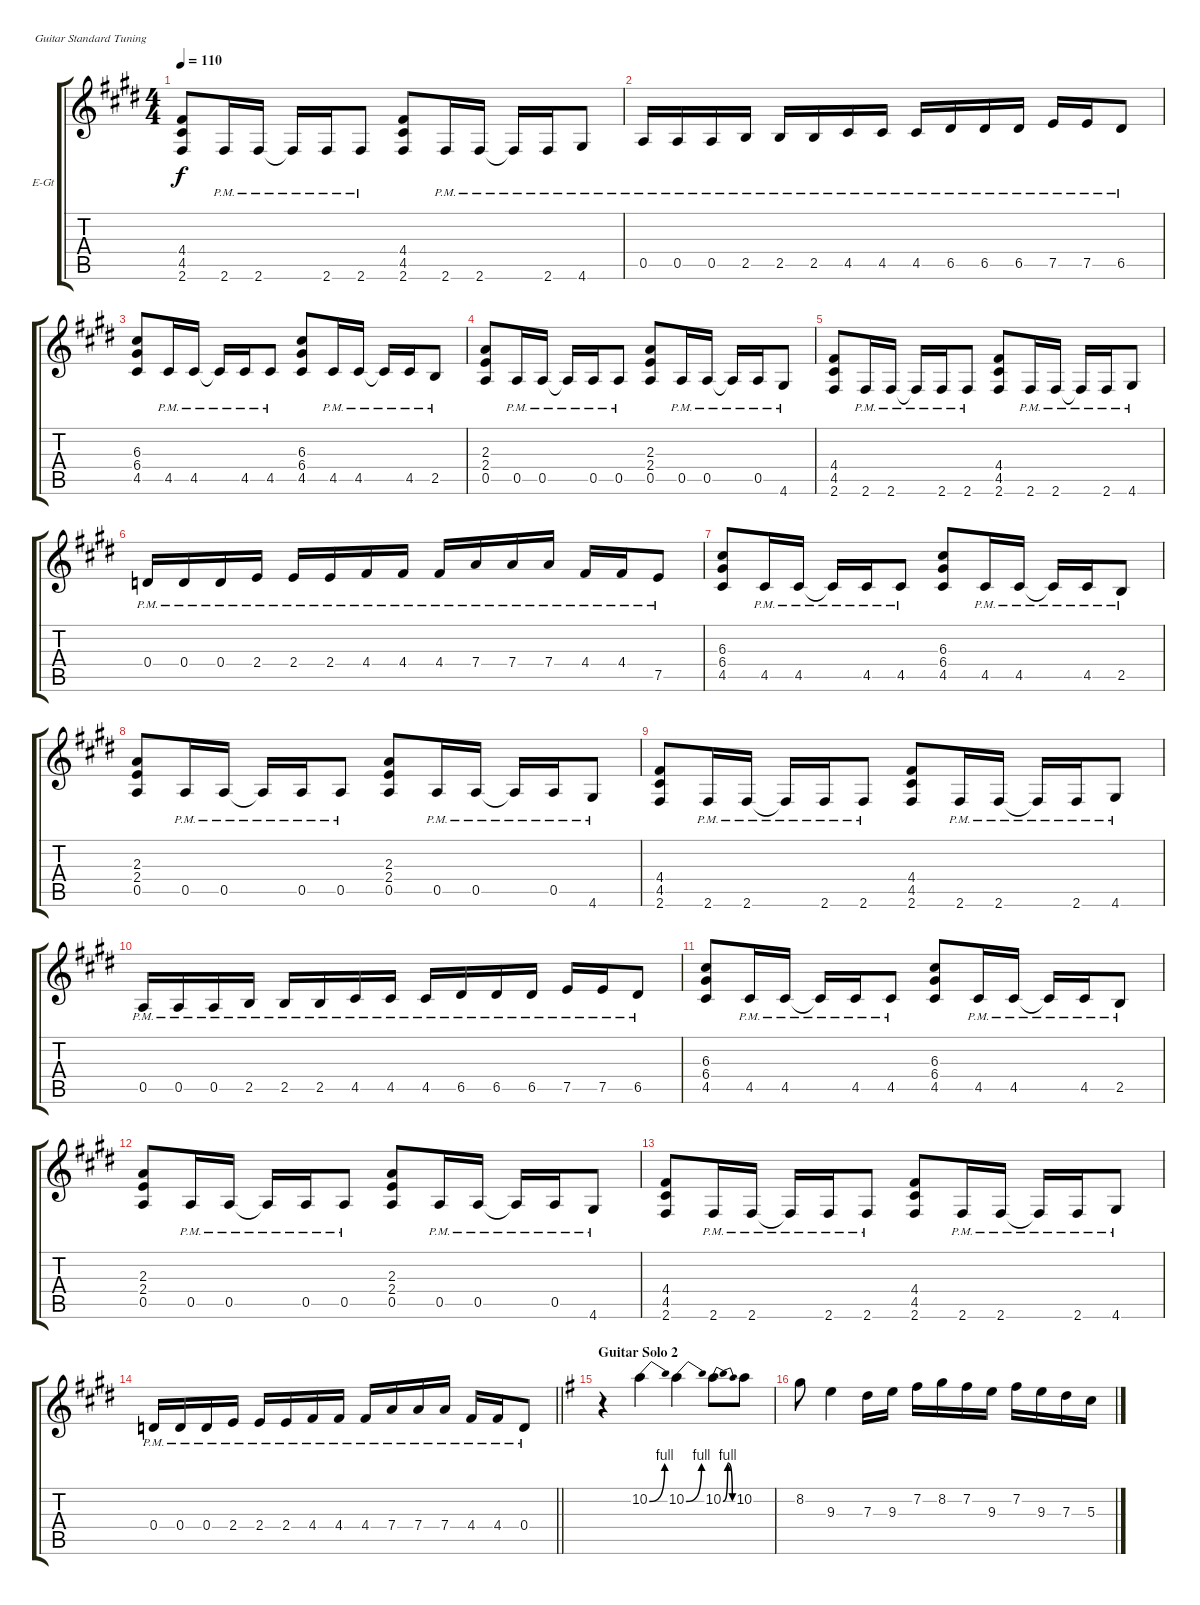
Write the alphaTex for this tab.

\bracketExtendMode groupsimilarinstruments
\firstSystemTrackNameOrientation horizontal
\otherSystemsTrackNameOrientation horizontal
\track ("Гитара 1" "E-Gt") {instrument distortionguitar}
\staff {score tabs}
\tuning (E4 B3 G3 D3 A2 E2)
\ts (4 4)
\tempo 110
\clef g2
\ks c#minor
(2.6 4.5 4.4).8{dy f} 2.6{pm}.16 2.6{pm}.16 2.6{pm t}.16 2.6{pm}.16 2.6{pm}.8 (2.6 4.5 4.4).8 2.6{pm}.16 2.6{pm}.16 2.6{pm t}.16 2.6{pm}.16 4.6{pm}.8 |
0.5{pm}.16 0.5{pm}.16 0.5{pm}.16 2.5{pm}.16 2.5{pm}.16 2.5{pm}.16 4.5{pm}.16 4.5{pm}.16 4.5{pm}.16 6.5{pm}.16 6.5{pm}.16 6.5{pm}.16 7.5{pm}.16 7.5{pm}.16 6.5{pm}.8 |
(4.5 6.4 6.3).8 4.5{pm}.16 4.5{pm}.16 4.5{pm t}.16 4.5{pm}.16 4.5{pm}.8 (4.5 6.4 6.3).8 4.5{pm}.16 4.5{pm}.16 4.5{pm t}.16 4.5{pm}.16 2.5{pm}.8 |
(0.5 2.4 2.3).8 0.5{pm}.16 0.5{pm}.16 0.5{pm t}.16 0.5{pm}.16 0.5{pm}.8 (0.5 2.4 2.3).8 0.5{pm}.16 0.5{pm}.16 0.5{pm t}.16 0.5{pm}.16 4.6{pm}.8 |
(2.6 4.5 4.4).8 2.6{pm}.16 2.6{pm}.16 2.6{pm t}.16 2.6{pm}.16 2.6{pm}.8 (2.6 4.5 4.4).8 2.6{pm}.16 2.6{pm}.16 2.6{pm t}.16 2.6{pm}.16 4.6{pm}.8 |
0.4{pm}.16 0.4{pm}.16 0.4{pm}.16 2.4{pm}.16 2.4{pm}.16 2.4{pm}.16 4.4{pm}.16 4.4{pm}.16 4.4{pm}.16 7.4{pm}.16 7.4{pm}.16 7.4{pm}.16 4.4{pm}.16 4.4{pm}.16 7.5{pm}.8 |
(4.5 6.4 6.3).8 4.5{pm}.16 4.5{pm}.16 4.5{pm t}.16 4.5{pm}.16 4.5{pm}.8 (4.5 6.4 6.3).8 4.5{pm}.16 4.5{pm}.16 4.5{pm t}.16 4.5{pm}.16 2.5{pm}.8 |
(0.5 2.4 2.3).8 0.5{pm}.16 0.5{pm}.16 0.5{pm t}.16 0.5{pm}.16 0.5{pm}.8 (0.5 2.4 2.3).8 0.5{pm}.16 0.5{pm}.16 0.5{pm t}.16 0.5{pm}.16 4.6{pm}.8 |
(2.6 4.5 4.4).8 2.6{pm}.16 2.6{pm}.16 2.6{pm t}.16 2.6{pm}.16 2.6{pm}.8 (2.6 4.5 4.4).8 2.6{pm}.16 2.6{pm}.16 2.6{pm t}.16 2.6{pm}.16 4.6{pm}.8 |
0.5{pm}.16 0.5{pm}.16 0.5{pm}.16 2.5{pm}.16 2.5{pm}.16 2.5{pm}.16 4.5{pm}.16 4.5{pm}.16 4.5{pm}.16 6.5{pm}.16 6.5{pm}.16 6.5{pm}.16 7.5{pm}.16 7.5{pm}.16 6.5{pm}.8 |
(4.5 6.4 6.3).8 4.5{pm}.16 4.5{pm}.16 4.5{pm t}.16 4.5{pm}.16 4.5{pm}.8 (4.5 6.4 6.3).8 4.5{pm}.16 4.5{pm}.16 4.5{pm t}.16 4.5{pm}.16 2.5{pm}.8 |
(0.5 2.4 2.3).8 0.5{pm}.16 0.5{pm}.16 0.5{pm t}.16 0.5{pm}.16 0.5{pm}.8 (0.5 2.4 2.3).8 0.5{pm}.16 0.5{pm}.16 0.5{pm t}.16 0.5{pm}.16 4.6{pm}.8 |
(2.6 4.5 4.4).8 2.6{pm}.16 2.6{pm}.16 2.6{pm t}.16 2.6{pm}.16 2.6{pm}.8 (2.6 4.5 4.4).8 2.6{pm}.16 2.6{pm}.16 2.6{pm t}.16 2.6{pm}.16 4.6{pm}.8 |
\barLineRight lightlight
0.4{pm}.16 0.4{pm}.16 0.4{pm}.16 2.4{pm}.16 2.4{pm}.16 2.4{pm}.16 4.4{pm}.16 4.4{pm}.16 4.4{pm}.16 7.4{pm}.16 7.4{pm}.16 7.4{pm}.16 4.4{pm}.16 4.4{pm}.16 0.4{pm}.8 |
\section ("" "Guitar Solo 2")
\ks eminor
r.4 10.2{be (bend 0 0 60 4)}.4 10.2{be (bend 0 0 60 4)}.4 10.2{be (bendrelease 0 0 30 4 30 4 60 0)}.8 10.2.8 |
8.2.8 9.3.4 7.3.16 9.3.16 7.2.16 8.2.16 7.2.16 9.3.16 7.2.16 9.3.16 7.3.16 5.3.16
